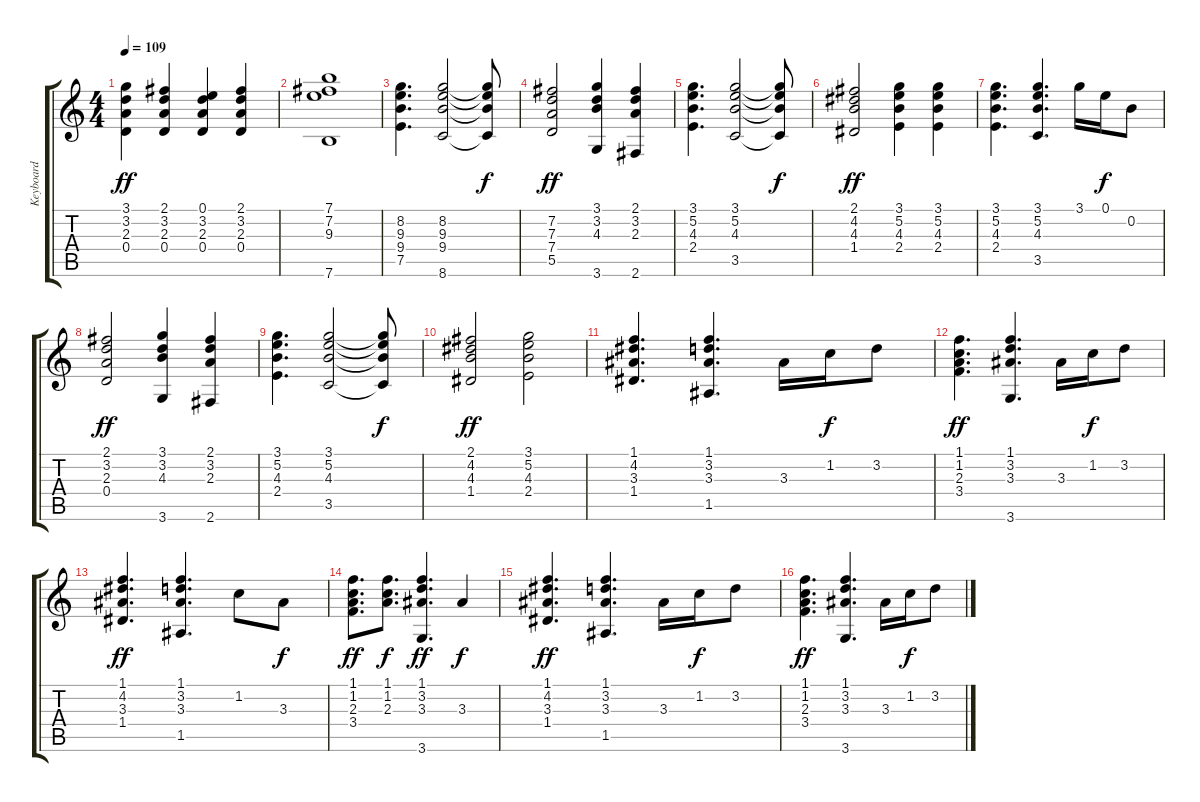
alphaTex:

\track ("Keyboard" "Keyboard") {instrument acousticguitarnylon}
\staff {score tabs}
\tuning (E4 B3 G3 D3 A2 E2) {hide}
\ts (4 4)
\tempo 109
\clef g2
\ks c
(3.1 3.2 2.3 0.4).4{dy ff balance 16} (2.1 3.2 2.3 0.4).4{balance 0} (0.1 3.2 2.3 0.4).4{balance 16} (2.1 3.2 2.3 0.4).4{balance 0} |
(7.1 7.2 9.3 7.6).1{balance 16} |
(8.2 9.3 9.4 7.5).4{d balance 3} (8.2 9.3 9.4 8.6).2 (8.2{t} 9.3{t} 9.4{t} 8.6{t}).8{dy f} |
(7.2 7.3 7.4 5.5).2{dy ff} (3.1 3.2 4.3 3.6).4 (2.1 3.2 2.3 2.6).4 |
(3.1 5.2 4.3 2.4).4{d} (3.1 5.2 4.3 3.5).2 (3.1{t} 5.2{t} 4.3{t} 3.5{t}).8{dy f} |
(2.1 4.2 4.3 1.4).2{dy ff} (3.1 5.2 4.3 2.4).4 (3.1 5.2 4.3 2.4).4 |
(3.1 5.2 4.3 2.4).4{d} (3.1 5.2 4.3 3.5).4{d} 3.1.16 0.1.16{dy f} 0.2.8 |
(2.1 3.2 2.3 0.4).2{dy ff} (3.1 3.2 4.3 3.6).4 (2.1 3.2 2.3 2.6).4 |
(3.1 5.2 4.3 2.4).4{d} (3.1 5.2 4.3 3.5).2 (3.1{t} 5.2{t} 4.3{t} 3.5{t}).8{dy f} |
(2.1 4.2 4.3 1.4).2{dy ff} (3.1 5.2 4.3 2.4).2 |
(1.1 4.2 3.3 1.4).4{d balance 16} (1.1 3.2 3.3 1.5).4{d balance 8} 3.3.16{balance 0} 1.2.16{dy f balance 4} 3.2.8{balance 8} |
(1.1 1.2 2.3 3.4).4{d dy ff balance 16} (1.1 3.2 3.3 3.6).4{d balance 8} 3.3.16{balance 0} 1.2.16{dy f balance 4} 3.2.8{balance 8} |
(1.1 4.2 3.3 1.4).4{d dy ff balance 16} (1.1 3.2 3.3 1.5).4{d balance 8} 1.2.8{balance 0} 3.3.8{dy f balance 8} |
(1.1 1.2 2.3 3.4).8{d dy ff balance 16} (1.1 1.2 2.3).8{d dy f balance 4} (1.1 3.2 3.3 3.6).4{d dy ff balance 8} 3.3.4{dy f balance 0} |
(1.1 4.2 3.3 1.4).4{d dy ff balance 16} (1.1 3.2 3.3 1.5).4{d balance 8} 3.3.16{balance 0} 1.2.16{dy f balance 4} 3.2.8{balance 8} |
(1.1 1.2 2.3 3.4).4{d dy ff balance 16} (1.1 3.2 3.3 3.6).4{d balance 8} 3.3.16{balance 0} 1.2.16{dy f balance 4} 3.2.8{balance 8}
